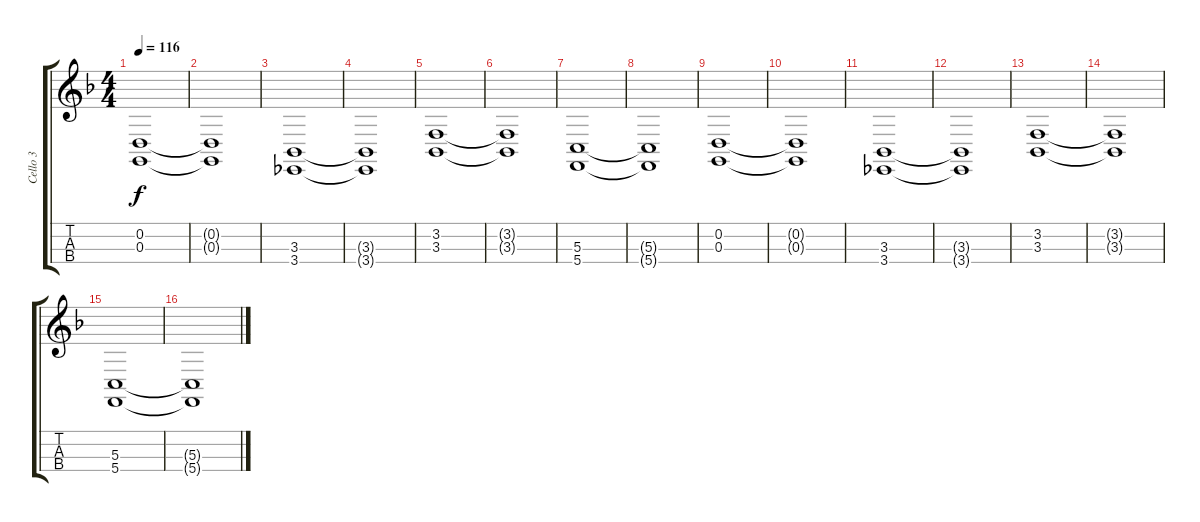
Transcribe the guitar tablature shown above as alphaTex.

\track ("Cello 3" "Cello 3") {instrument cello}
\staff {score tabs}
\tuning (A3 D3 G2 C2) {hide}
\ts (4 4)
\tempo 116
\clef g2
\ks f
(0.2 0.3).1{dy f} |
(0.2{t} 0.3{t}).1 |
(3.3 3.4).1 |
(3.3{t} 3.4{t}).1 |
(3.2 3.3).1 |
(3.2{t} 3.3{t}).1 |
(5.3 5.4).1 |
(5.3{t} 5.4{t}).1 |
(0.2 0.3).1 |
(0.2{t} 0.3{t}).1 |
(3.3 3.4).1 |
(3.3{t} 3.4{t}).1 |
(3.2 3.3).1 |
(3.2{t} 3.3{t}).1 |
(5.3 5.4).1 |
(5.3{t} 5.4{t}).1
